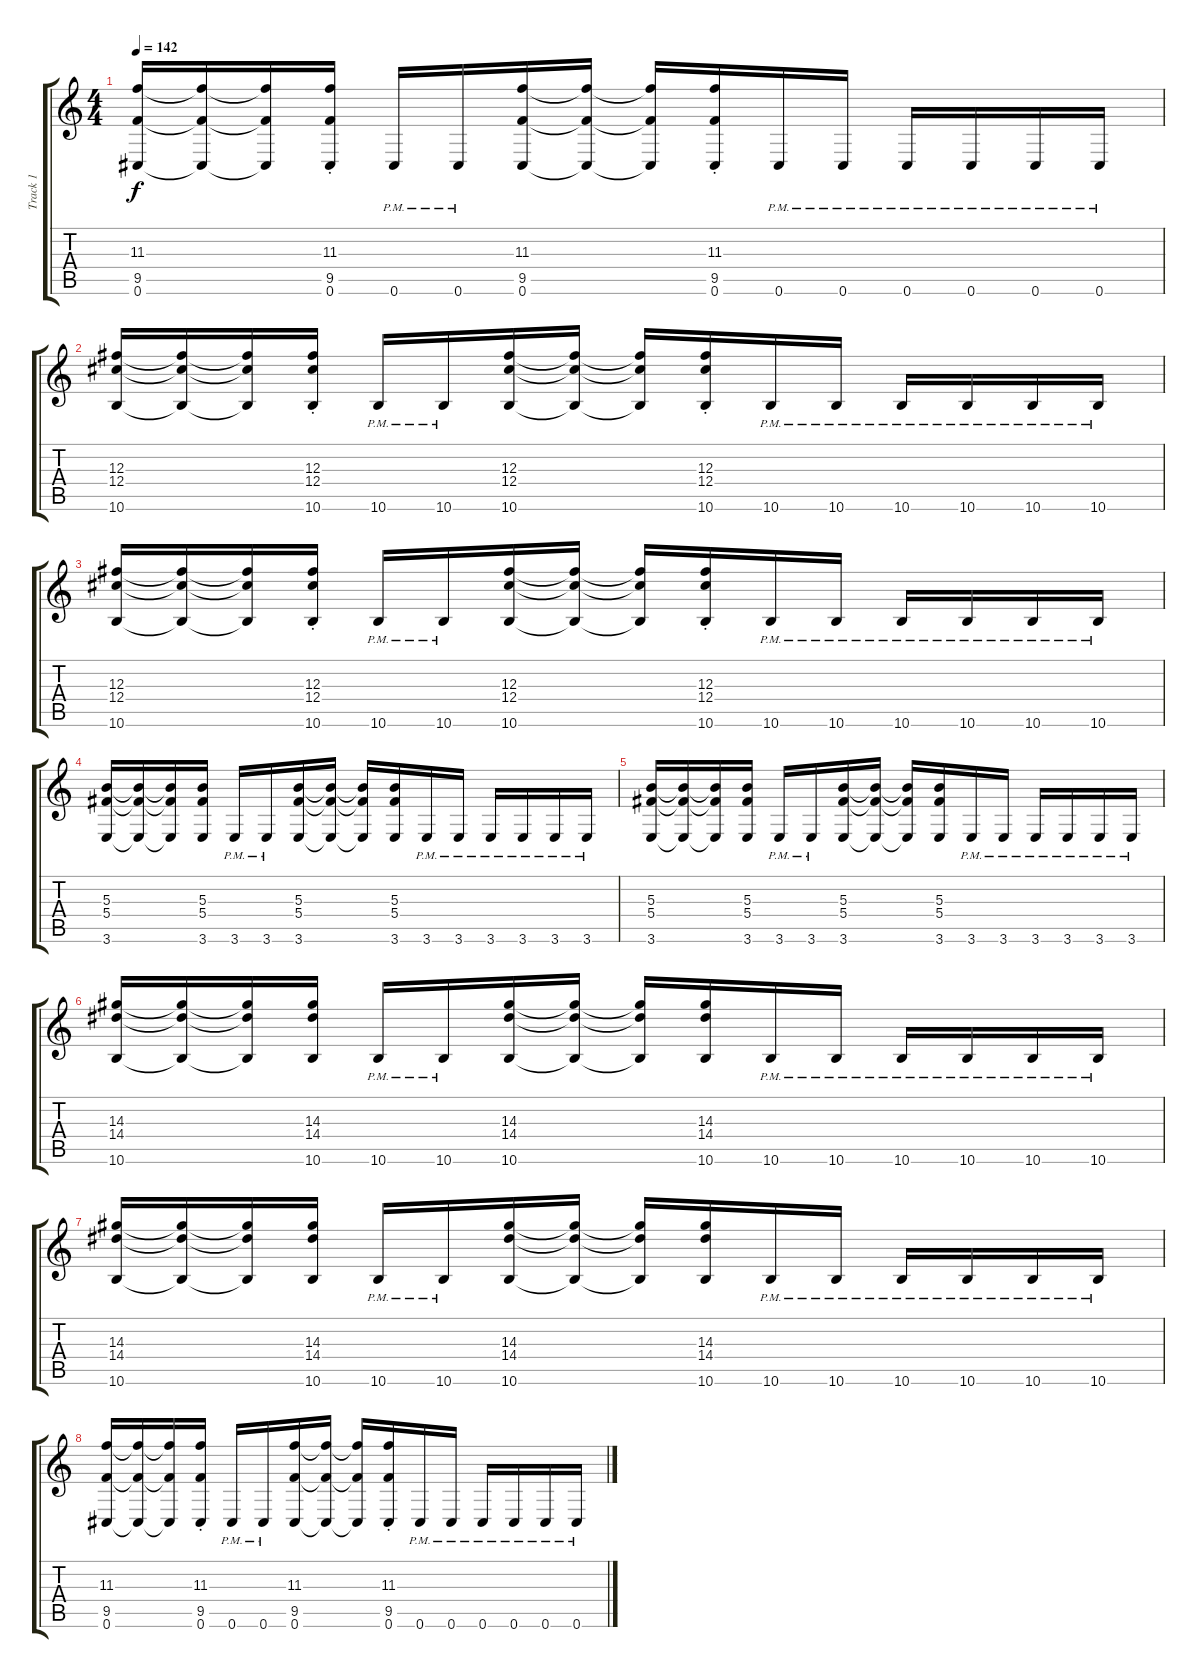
\track ("Track 1" "Track 1") {instrument distortionguitar}
\staff {score tabs}
\tuning (Eb4 Bb3 Gb3 Db3 Ab2 Db2) {hide}
\ts (4 4)
\tempo 142
\clef g2
\ks c
(11.3 9.5 0.6).16{dy f} (11.3{t} 9.5{t} 0.6{t}).16 (11.3{t} 9.5{t} 0.6{t}).16 (11.3{st} 9.5{st} 0.6{st}).16 0.6{pm}.16 0.6{pm}.16 (11.3 9.5 0.6).16 (11.3{t} 9.5{t} 0.6{t}).16 (11.3{t} 9.5{t} 0.6{t}).16 (11.3{st} 9.5{st} 0.6{st}).16 0.6{pm}.16 0.6{pm}.16 0.6{pm}.16 0.6{pm}.16 0.6{pm}.16 0.6{pm}.16 |
(12.3 12.4 10.6).16 (12.3{t} 12.4{t} 10.6{t}).16 (12.3{t} 12.4{t} 10.6{t}).16 (12.3{st} 12.4 10.6).16 10.6{pm}.16 10.6{pm}.16 (12.3 12.4 10.6).16 (12.3{t} 12.4{t} 10.6{t}).16 (12.3{t} 12.4{t} 10.6{t}).16 (12.3{st} 12.4 10.6).16 10.6{pm}.16 10.6{pm}.16 10.6{pm}.16 10.6{pm}.16 10.6{pm}.16 10.6{pm}.16 |
(12.3 12.4 10.6).16 (12.3{t} 12.4{t} 10.6{t}).16 (12.3{t} 12.4{t} 10.6{t}).16 (12.3{st} 12.4 10.6).16 10.6{pm}.16 10.6{pm}.16 (12.3 12.4 10.6).16 (12.3{t} 12.4{t} 10.6{t}).16 (12.3{t} 12.4{t} 10.6{t}).16 (12.3{st} 12.4 10.6).16 10.6{pm}.16 10.6{pm}.16 10.6{pm}.16 10.6{pm}.16 10.6{pm}.16 10.6{pm}.16 |
(5.3 5.4 3.6).16 (5.3{t} 5.4{t} 3.6{t}).16 (5.3{t} 5.4{t} 3.6{t}).16 (5.3 5.4 3.6).16 3.6{pm}.16 3.6{pm}.16 (5.3 5.4 3.6).16 (5.3{t} 5.4{t} 3.6{t}).16 (5.3{t} 5.4{t} 3.6{t}).16 (5.3 5.4 3.6).16 3.6{pm}.16 3.6{pm}.16 3.6{pm}.16 3.6{pm}.16 3.6{pm}.16 3.6{pm}.16 |
(5.3 5.4 3.6).16 (5.3{t} 5.4{t} 3.6{t}).16 (5.3{t} 5.4{t} 3.6{t}).16 (5.3 5.4 3.6).16 3.6{pm}.16 3.6{pm}.16 (5.3 5.4 3.6).16 (5.3{t} 5.4{t} 3.6{t}).16 (5.3{t} 5.4{t} 3.6{t}).16 (5.3 5.4 3.6).16 3.6{pm}.16 3.6{pm}.16 3.6{pm}.16 3.6{pm}.16 3.6{pm}.16 3.6{pm}.16 |
(14.3 14.4 10.6).16 (14.3{t} 14.4{t} 10.6{t}).16 (14.3{t} 14.4{t} 10.6{t}).16 (14.3 14.4 10.6).16 10.6{pm}.16 10.6{pm}.16 (14.3 14.4 10.6).16 (14.3{t} 14.4{t} 10.6{t}).16 (14.3{t} 14.4{t} 10.6{t}).16 (14.3 14.4 10.6).16 10.6{pm}.16 10.6{pm}.16 10.6{pm}.16 10.6{pm}.16 10.6{pm}.16 10.6{pm}.16 |
(14.3 14.4 10.6).16 (14.3{t} 14.4{t} 10.6{t}).16 (14.3{t} 14.4{t} 10.6{t}).16 (14.3 14.4 10.6).16 10.6{pm}.16 10.6{pm}.16 (14.3 14.4 10.6).16 (14.3{t} 14.4{t} 10.6{t}).16 (14.3{t} 14.4{t} 10.6{t}).16 (14.3 14.4 10.6).16 10.6{pm}.16 10.6{pm}.16 10.6{pm}.16 10.6{pm}.16 10.6{pm}.16 10.6{pm}.16 |
(11.3 9.5 0.6).16 (11.3{t} 9.5{t} 0.6{t}).16 (11.3{t} 9.5{t} 0.6{t}).16 (11.3 9.5 0.6{st}).16 0.6{pm}.16 0.6{pm}.16 (11.3 9.5 0.6).16 (11.3{t} 9.5{t} 0.6{t}).16 (11.3{t} 9.5{t} 0.6{t}).16 (11.3 9.5 0.6{st}).16 0.6{pm}.16 0.6{pm}.16 0.6{pm}.16 0.6{pm}.16 0.6{pm}.16 0.6{pm}.16
